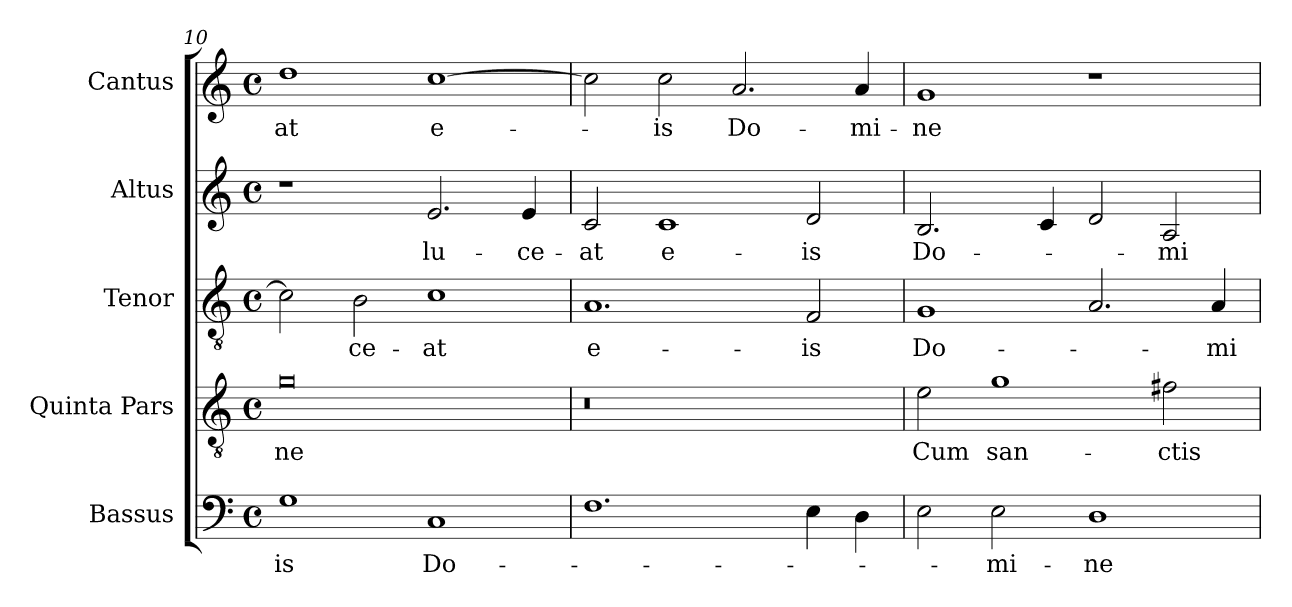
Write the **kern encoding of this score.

**kern	**text	**kern	**text	**kern	**text	**kern	**text	**kern	**text
*part5	*part5	*part4	*part4	*part3	*part3	*part2	*part2	*part1	*part1
*staff5	*staff5	*staff4	*staff4	*staff3	*staff3	*staff2	*staff2	*staff1	*staff1
*I"Bassus	*	*I"Quinta Pars	*	*I"Tenor	*	*I"Altus	*	*I"Cantus	*
*I'B.	*	*I'Q.P.	*	*I'T.	*	*I'A.	*	*I'C.	*
*clefF4	*	*clefGv2	*	*clefGv2	*	*clefG2	*	*clefG2	*
*M4/4	*	*M4/4	*	*M4/4	*	*M4/4	*	*M4/4	*
*met(c)	*	*met(c)	*	*met(c)	*	*met(c)	*	*met(c)	*
=10	=10	=10	=10	=10	=10	=10	=10	=10	=10
!	!LO:LY:b:cj	!	!LO:LY:b:cj	!	!	!	!	!	!LO:LY:b:cj
1G	-is	0g	-ne	2c\]	.	1r	.	1dd	-at
!	!	!	!	!	!LO:LY:b:cj	!	!	!	!
.	.	.	.	2B\	-ce-	.	.	.	.
!	!LO:LY:b	!	!	!	!LO:LY:b:cj	!	!LO:LY:b:cj	!	!LO:LY:b:rj
1C	Do-	.	.	1c	-at	2.e/	lu-	[>1cc	e-
!	!	!	!	!	!	!	!LO:LY:b:cj	!	!
.	.	.	.	.	.	4e/	-ce-	.	.
=11	=11	=11	=11	=11	=11	=11	=11	=11	=11
!	!	!	!	!	!LO:LY:b:cj	!	!LO:LY:b:cj	!	!
1.F	.	0r	.	1.A	e-	2c/	-at	2cc\]	.
!	!	!	!	!	!	!	!LO:LY:b:cj	!	!LO:LY:b:cj
.	.	.	.	.	.	1c	e-	2cc\	-is
!	!	!	!	!	!	!	!	!	!LO:LY:b:cj
.	.	.	.	.	.	.	.	2.a/	Do-
!	!	!	!	!	!LO:LY:b:cj	!	!LO:LY:b:cj	!	!
4E\	.	.	.	2F/	-is	2d/	-is	.	.
!	!	!	!	!	!	!	!	!	!LO:LY:b:cj
4D\	.	.	.	.	.	.	.	4a/	-mi-
=12	=12	=12	=12	=12	=12	=12	=12	=12	=12
!	!	!	!LO:LY:b:cj	!	!LO:LY:b	!	!LO:LY:b:cj	!	!LO:LY:b:cj
2E\	.	2e\	Cum	1G	Do-	2.B/	Do-	1g	-ne
!	!LO:LY:b:cj	!	!LO:LY:b:cj	!	!	!	!	!	!
2E\	-mi-	1g	san-	.	.	.	.	.	.
.	.	.	.	.	.	4c/	.	.	.
!	!LO:LY:b:cj	!	!	!	!	!	!	!	!
1D	-ne	.	.	2.A/	.	2d/	.	1r	.
!	!	!	!LO:LY:b:cj	!	!	!	!LO:LY:b:cj	!	!
.	.	2f#X\	-ctis	.	.	2A/	-mi-	.	.
!	!	!	!	!	!LO:LY:b:cj	!	!	!	!
.	.	.	.	4A/	-mi-	.	.	.	.
=	=	=	=	=	=	=	=	=	=
*-	*-	*-	*-	*-	*-	*-	*-	*-	*-
